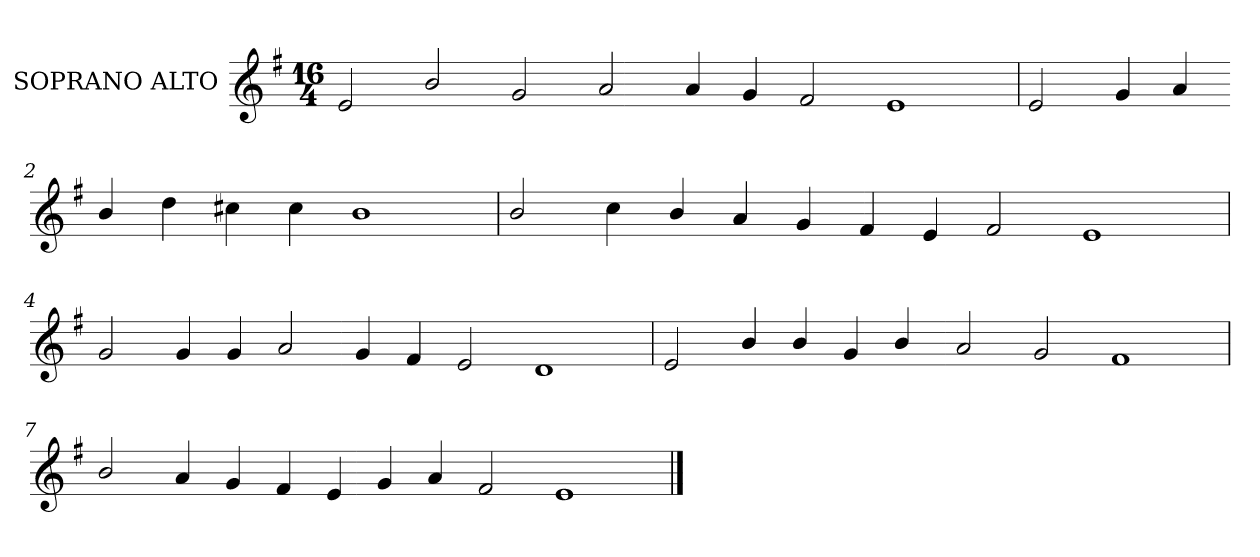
**kern
*part1
*staff1
*I"SOPRANO ALTO
*I'S. A.
!!LO:PB:g=z
*clefG2
*k[f#]
*G:
*M16/4
=
2ei/
2bi/
2gi/
2ai/
4ai/
4gi/
2f#i/
1ei
=1
2ei/
4gi/
4ai/
!!LO:LB:g=z
=2-
4bi/
4ddi\
4cc#Xi\
4cc#i\
1bi
=3
2bi/
4cci\
4bi/
4ai/
4gi/
4f#i/
4ei/
2f#i/
1ei
!!LO:LB:g=z
=4
2gi/
4gi/
4gi/
2ai/
4gi/
4f#i/
2ei/
1di
=5
2ei/
4bi/
4bi/
4gi/
4bi/
!!LO:LB:g=z
=6-
2ai/
2gi/
1f#i
=7
2bi/
4ai/
4gi/
4f#i/
4ei/
4gi/
4ai/
2f#i/
1ei
==
*-
